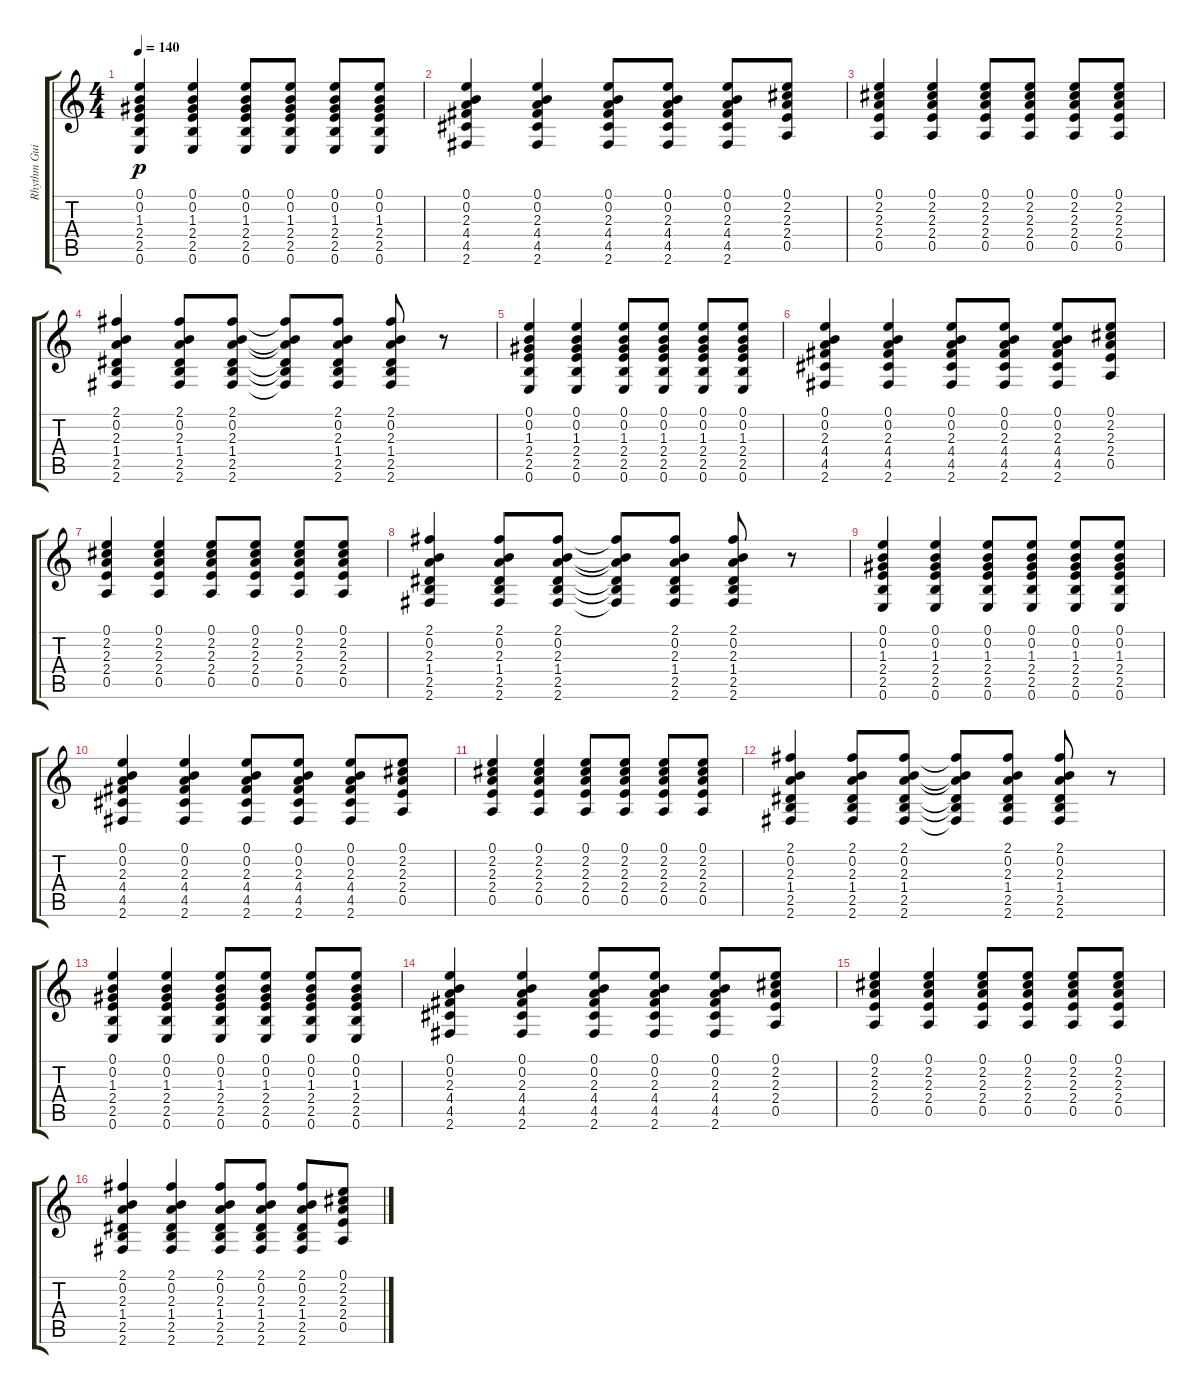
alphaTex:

\track ("Rhythm Guitar" "Rhythm Gui") {instrument acousticguitarsteel}
\staff {score tabs}
\tuning (E4 B3 G3 D3 A2 E2) {hide}
\ts (4 4)
\tempo 140
\clef g2
\ks c
(0.1 0.2 1.3 2.4 2.5 0.6).4{dy p} (0.1 0.2 1.3 2.4 2.5 0.6).4 (0.1 0.2 1.3 2.4 2.5 0.6).8 (0.1 0.2 1.3 2.4 2.5 0.6).8 (0.1 0.2 1.3 2.4 2.5 0.6).8 (0.1 0.2 1.3 2.4 2.5 0.6).8 |
(0.1 0.2 2.3 4.4 4.5 2.6).4 (0.1 0.2 2.3 4.4 4.5 2.6).4 (0.1 0.2 2.3 4.4 4.5 2.6).8 (0.1 0.2 2.3 4.4 4.5 2.6).8 (0.1 0.2 2.3 4.4 4.5 2.6).8 (0.1 2.2 2.3 2.4 0.5).8 |
(0.1 2.2 2.3 2.4 0.5).4 (0.1 2.2 2.3 2.4 0.5).4 (0.1 2.2 2.3 2.4 0.5).8 (0.1 2.2 2.3 2.4 0.5).8 (0.1 2.2 2.3 2.4 0.5).8 (0.1 2.2 2.3 2.4 0.5).8 |
(2.1 0.2 2.3 1.4 2.5 2.6).4 (2.1 0.2 2.3 1.4 2.5 2.6).8 (2.1 0.2 2.3 1.4 2.5 2.6).8 (2.1{t} 0.2{t} 2.3{t} 1.4{t} 2.5{t} 2.6{t}).8 (2.1 0.2 2.3 1.4 2.5 2.6).8 (2.1 0.2 2.3 1.4 2.5 2.6).8 r.8 |
(0.1 0.2 1.3 2.4 2.5 0.6).4 (0.1 0.2 1.3 2.4 2.5 0.6).4 (0.1 0.2 1.3 2.4 2.5 0.6).8 (0.1 0.2 1.3 2.4 2.5 0.6).8 (0.1 0.2 1.3 2.4 2.5 0.6).8 (0.1 0.2 1.3 2.4 2.5 0.6).8 |
(0.1 0.2 2.3 4.4 4.5 2.6).4 (0.1 0.2 2.3 4.4 4.5 2.6).4 (0.1 0.2 2.3 4.4 4.5 2.6).8 (0.1 0.2 2.3 4.4 4.5 2.6).8 (0.1 0.2 2.3 4.4 4.5 2.6).8 (0.1 2.2 2.3 2.4 0.5).8 |
(0.1 2.2 2.3 2.4 0.5).4 (0.1 2.2 2.3 2.4 0.5).4 (0.1 2.2 2.3 2.4 0.5).8 (0.1 2.2 2.3 2.4 0.5).8 (0.1 2.2 2.3 2.4 0.5).8 (0.1 2.2 2.3 2.4 0.5).8 |
(2.1 0.2 2.3 1.4 2.5 2.6).4 (2.1 0.2 2.3 1.4 2.5 2.6).8 (2.1 0.2 2.3 1.4 2.5 2.6).8 (2.1{t} 0.2{t} 2.3{t} 1.4{t} 2.5{t} 2.6{t}).8 (2.1 0.2 2.3 1.4 2.5 2.6).8 (2.1 0.2 2.3 1.4 2.5 2.6).8 r.8 |
(0.1 0.2 1.3 2.4 2.5 0.6).4 (0.1 0.2 1.3 2.4 2.5 0.6).4 (0.1 0.2 1.3 2.4 2.5 0.6).8 (0.1 0.2 1.3 2.4 2.5 0.6).8 (0.1 0.2 1.3 2.4 2.5 0.6).8 (0.1 0.2 1.3 2.4 2.5 0.6).8 |
(0.1 0.2 2.3 4.4 4.5 2.6).4 (0.1 0.2 2.3 4.4 4.5 2.6).4 (0.1 0.2 2.3 4.4 4.5 2.6).8 (0.1 0.2 2.3 4.4 4.5 2.6).8 (0.1 0.2 2.3 4.4 4.5 2.6).8 (0.1 2.2 2.3 2.4 0.5).8 |
(0.1 2.2 2.3 2.4 0.5).4 (0.1 2.2 2.3 2.4 0.5).4 (0.1 2.2 2.3 2.4 0.5).8 (0.1 2.2 2.3 2.4 0.5).8 (0.1 2.2 2.3 2.4 0.5).8 (0.1 2.2 2.3 2.4 0.5).8 |
(2.1 0.2 2.3 1.4 2.5 2.6).4 (2.1 0.2 2.3 1.4 2.5 2.6).8 (2.1 0.2 2.3 1.4 2.5 2.6).8 (2.1{t} 0.2{t} 2.3{t} 1.4{t} 2.5{t} 2.6{t}).8 (2.1 0.2 2.3 1.4 2.5 2.6).8 (2.1 0.2 2.3 1.4 2.5 2.6).8 r.8 |
(0.1 0.2 1.3 2.4 2.5 0.6).4 (0.1 0.2 1.3 2.4 2.5 0.6).4 (0.1 0.2 1.3 2.4 2.5 0.6).8 (0.1 0.2 1.3 2.4 2.5 0.6).8 (0.1 0.2 1.3 2.4 2.5 0.6).8 (0.1 0.2 1.3 2.4 2.5 0.6).8 |
(0.1 0.2 2.3 4.4 4.5 2.6).4 (0.1 0.2 2.3 4.4 4.5 2.6).4 (0.1 0.2 2.3 4.4 4.5 2.6).8 (0.1 0.2 2.3 4.4 4.5 2.6).8 (0.1 0.2 2.3 4.4 4.5 2.6).8 (0.1 2.2 2.3 2.4 0.5).8 |
(0.1 2.2 2.3 2.4 0.5).4 (0.1 2.2 2.3 2.4 0.5).4 (0.1 2.2 2.3 2.4 0.5).8 (0.1 2.2 2.3 2.4 0.5).8 (0.1 2.2 2.3 2.4 0.5).8 (0.1 2.2 2.3 2.4 0.5).8 |
(2.1 0.2 2.3 1.4 2.5 2.6).4 (2.1 0.2 2.3 1.4 2.5 2.6).4 (2.1 0.2 2.3 1.4 2.5 2.6).8 (2.1 0.2 2.3 1.4 2.5 2.6).8 (2.1 0.2 2.3 1.4 2.5 2.6).8 (0.1 2.2 2.3 2.4 0.5).8
